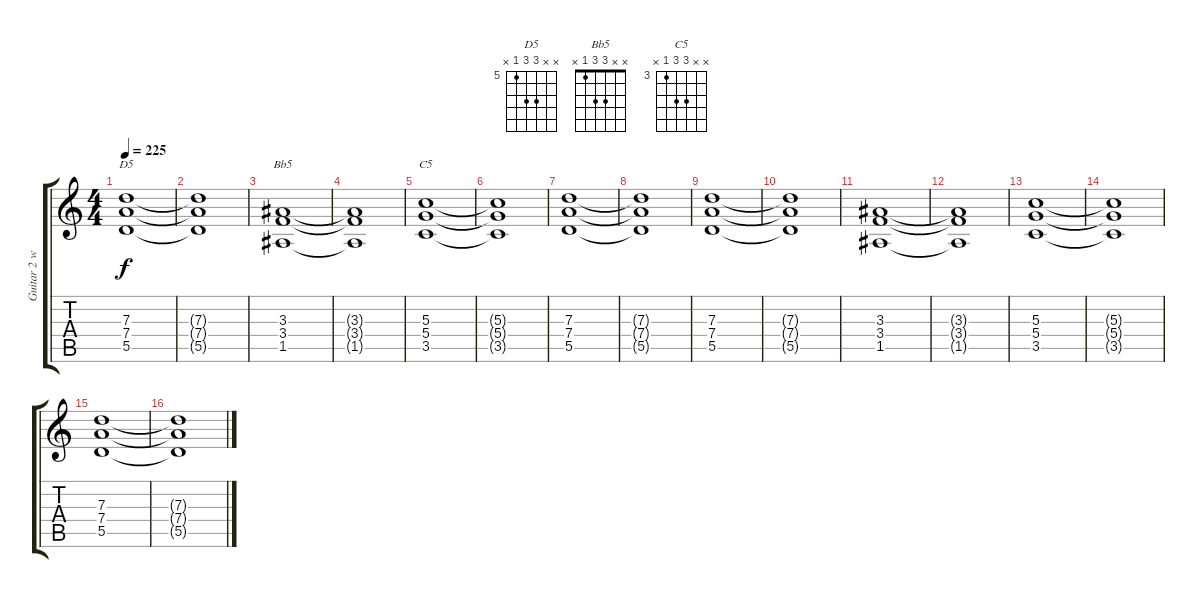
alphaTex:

\track ("Guitar 2 w/Distortion" "Guitar 2 w") {instrument distortionguitar}
\staff {score tabs}
\tuning (E4 B3 G3 D3 A2 E2) {hide}
\chord ("D5" x x 7 7 5 x) {firstfret 5}
\chord ("Bb5" x x 3 3 1 x)
\chord ("C5" x x 5 5 3 x) {firstfret 3}
\ts (4 4)
\tempo 225
\clef g2
\ks c
(7.3 7.4 5.5).1{ch "D5" dy f} |
(7.3{t} 7.4{t} 5.5{t}).1 |
(3.3 3.4 1.5).1{ch "Bb5"} |
(3.3{t} 3.4{t} 1.5{t}).1 |
(5.3 5.4 3.5).1{ch "C5"} |
(5.3{t} 5.4{t} 3.5{t}).1 |
(7.3 7.4 5.5).1 |
(7.3{t} 7.4{t} 5.5{t}).1 |
(7.3 7.4 5.5).1 |
(7.3{t} 7.4{t} 5.5{t}).1 |
(3.3 3.4 1.5).1 |
(3.3{t} 3.4{t} 1.5{t}).1 |
(5.3 5.4 3.5).1 |
(5.3{t} 5.4{t} 3.5{t}).1 |
(7.3 7.4 5.5).1 |
(7.3{t} 7.4{t} 5.5{t}).1
